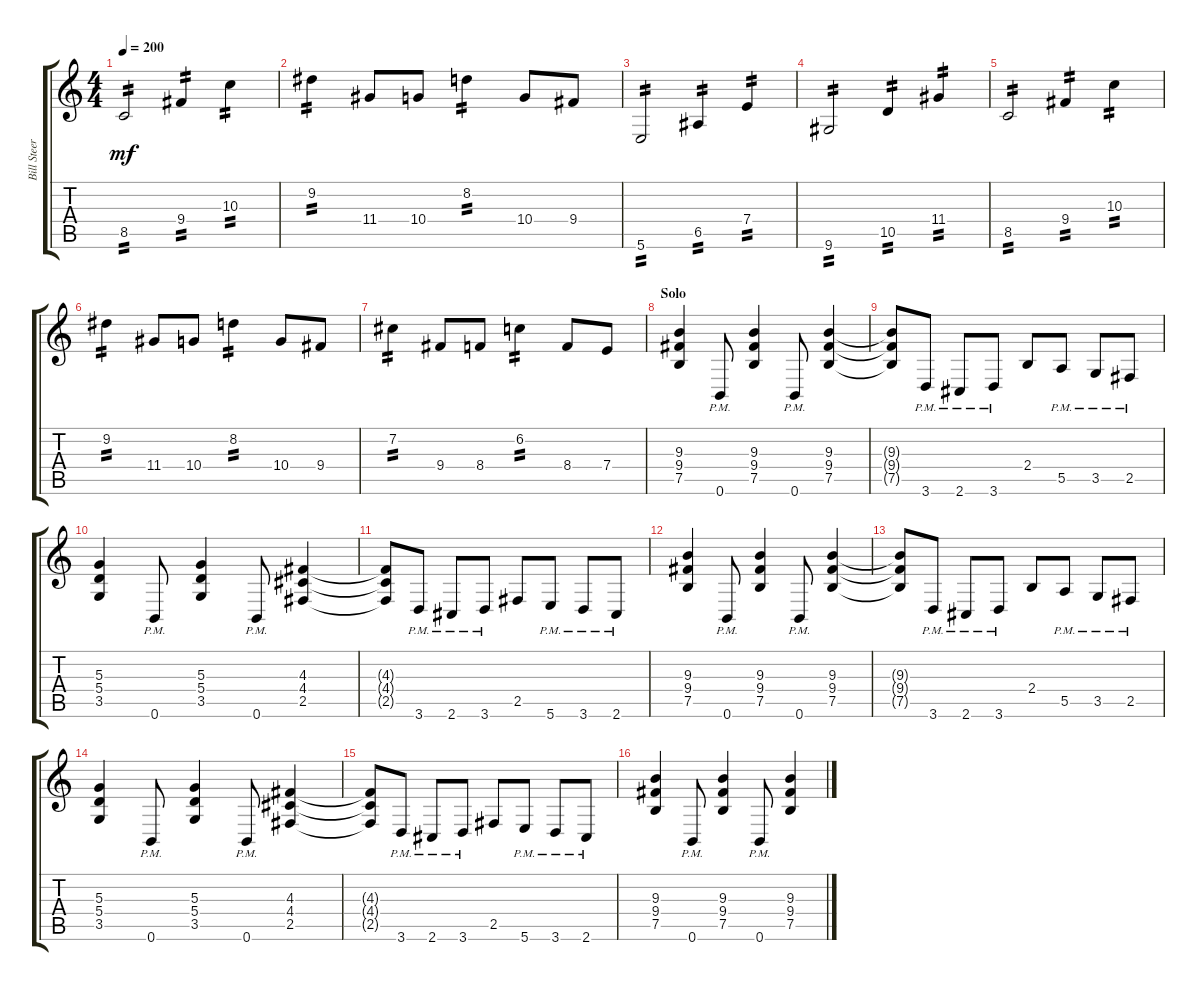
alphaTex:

\track ("Bill Steer (right)" "Bill Steer") {instrument distortionguitar}
\staff {score tabs}
\tuning (B3 Gb3 D3 A2 E2 B1) {hide}
\ts (4 4)
\tempo 200
\clef g2
\ks c
8.5.2{tp 2 dy mf} 9.4.4{tp 2} 10.3.4{tp 2} |
9.2.4{tp 2} 11.4.8 10.4.8 8.2.4{tp 2} 10.4.8 9.4.8 |
5.6.2{tp 2} 6.5.4{tp 2} 7.4.4{tp 2} |
9.6.2{tp 2} 10.5.4{tp 2} 11.4.4{tp 2} |
8.5.2{tp 2} 9.4.4{tp 2} 10.3.4{tp 2} |
9.2.4{tp 2} 11.4.8 10.4.8 8.2.4{tp 2} 10.4.8 9.4.8 |
7.2.4{tp 2} 9.4.8 8.4.8 6.2.4{tp 2} 8.4.8 7.4.8 |
\section ("" "Solo")
(9.3 9.4 7.5).4 0.6{pm}.8 (9.3 9.4 7.5).4 0.6{pm}.8 (9.3 9.4 7.5).4 |
(9.3{t} 9.4{t} 7.5{t}).8 3.6{pm}.8 2.6{pm}.8 3.6{pm}.8 2.4.8 5.5{pm}.8 3.5{pm}.8 2.5{pm}.8 |
(5.3 5.4 3.5).4 0.6{pm}.8 (5.3 5.4 3.5).4 0.6{pm}.8 (4.3 4.4 2.5).4 |
(4.3{t} 4.4{t} 2.5{t}).8 3.6{pm}.8 2.6{pm}.8 3.6{pm}.8 2.5.8 5.6{pm}.8 3.6{pm}.8 2.6{pm}.8 |
(9.3 9.4 7.5).4 0.6{pm}.8 (9.3 9.4 7.5).4 0.6{pm}.8 (9.3 9.4 7.5).4 |
(9.3{t} 9.4{t} 7.5{t}).8 3.6{pm}.8 2.6{pm}.8 3.6{pm}.8 2.4.8 5.5{pm}.8 3.5{pm}.8 2.5{pm}.8 |
(5.3 5.4 3.5).4 0.6{pm}.8 (5.3 5.4 3.5).4 0.6{pm}.8 (4.3 4.4 2.5).4 |
(4.3{t} 4.4{t} 2.5{t}).8 3.6{pm}.8 2.6{pm}.8 3.6{pm}.8 2.5.8 5.6{pm}.8 3.6{pm}.8 2.6{pm}.8 |
(9.3 9.4 7.5).4 0.6{pm}.8 (9.3 9.4 7.5).4 0.6{pm}.8 (9.3 9.4 7.5).4
